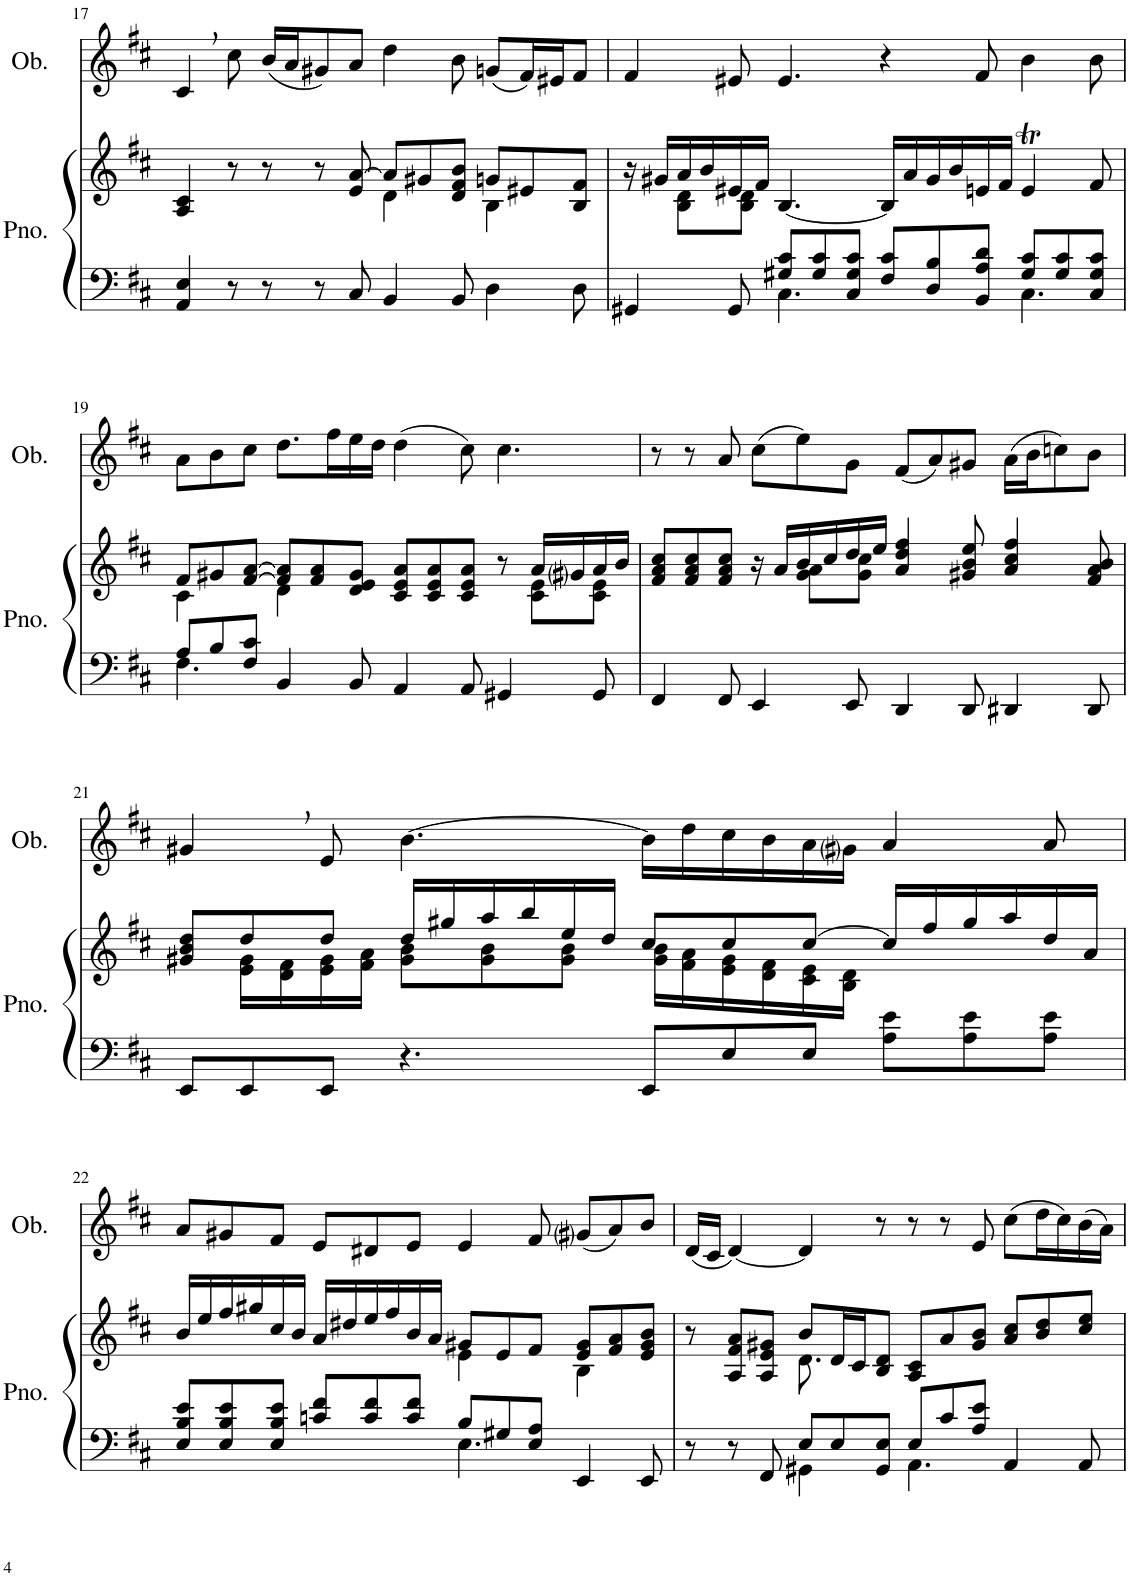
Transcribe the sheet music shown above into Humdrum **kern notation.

**kern	**kern	**kern
*part2	*part2	*part1
*staff3	*staff2	*staff1
*I"Piano	*	*I"Oboe
*I'Pno.	*	*I'Ob.
!!LO:PB:g=z
*clefF4	*clefG2	*clefG2
*k[f#c#]	*k[f#c#]	*k[f#c#]
*M12/8	*M12/8	*M12/8
=17	=17	=17
*	*^	*
4AA/ 4E/	4A/ 4c#/	2.ryy	4c#,/
8r	8r	.	8cc#\
8r	8r	.	(16b/LL
.	.	.	16a/J
8r	8r	.	8g#X/)
8C#/	8e/ [8a/	.	8a/J
4BB/	8a/L]	4d\	4dd\
.	8g#X/	.	.
8BB/	8d/ 8f#/ 8b/J	8ryy	8b\
4D\	8gn/L	4B\	(8gn/L
.	8e#X/	.	16f#/L)
.	.	.	16e#X/J
8D\	8B/ 8f#/J	8ryy	8f#/J
=18	=18	=18	=18
*^	*	*	*
4GG#X/	4.ryy	16r	8ryy	4f#/
.	.	16g#X/LL	.	.
.	.	16a/	8B\ 8d\L	.
.	.	16b/	.	.
8GG#/	.	16e#X/	8B\ 8d\J	8e#X/
.	.	16f#/JJ	.	.
8G#X/ 8c#/L	4.C#\	[4.B/	1ryy	4.e#/
8G#/ 8c#/	.	.	.	.
8C#/ 8G#/ 8c#/J	.	.	.	.
8F#/ 8c#/L	4.ryy	16B/LL]	.	4r
.	.	16a/	.	.
8D/ 8B/	.	16g#/	.	.
.	.	16b/	.	.
8BB/ 8A/ 8d/J	.	16en/	.	8f#/
.	.	16f#/JJ	.	.
8G#/ 8c#/L	4.C#\	4eT/	.	4b\
8G#/ 8c#/	.	.	.	.
8C#/ 8G#/ 8c#/J	.	8f#/	8ryy	8b\
!!LO:LB:g=z
=19	=19	=19	=19	=19
8A/L	4.F#\	8f#/L	4c#\	8a\L
8B/	.	8g#X/	.	8b\
8F#/ 8c#/J	.	[8f#/ [8a/J	8ryy	8cc#\J
4BB/	1ryy	8f#/] 8a/]L	4d\	8.dd\L
.	.	8f#/ 8a/	.	.
.	.	.	.	16ff#\L
8BB/	.	8d/ 8e/ 8g#/J	8ryy	16ee\
.	.	.	.	16dd\JJ
*	*	*v	*v	*
4AA/	.	8c#/ 8e/ 8a/L	(4dd\
.	.	8c#/ 8e/ 8a/	.
8AA/	.	8c#/ 8e/ 8a/J	8cc#\)
4GG#X/	.	8r	4.cc#\
*	*	*^	*
.	.	16a/LL	8c#\ 8e\L	.
.	.	16g#i/	.	.
8GG#/	8ryy	16a/	8c#\ 8e\J	.
.	.	16b/JJ	.	.
*v	*v	*	*	*
=20	=20	=20	=20
4FF#/	8f#/ 8a/ 8cc#/L	2ryy	8r
.	8f#/ 8a/ 8cc#/	.	8r
8FF#/	8f#/ 8a/ 8cc#/J	.	8a/
4EE/	16r	.	(8cc#\L
.	16a/LL	.	.
.	16b/	8g\ 8a\L	8ee\)
.	16cc#/	.	.
8EE/	16dd/	8g\ 8cc#\J	8g\J
.	16ee/JJ	.	.
4DD/	4a/ 4dd/ 4ff#/	2.ryy	(8f#/L
.	.	.	8a/)
8DD/	8g#X/ 8b/ 8ee/	.	8g#X/J
4DD#X/	4a/ 4cc#/ 4ff#/	.	(16a\LL
.	.	.	16b\J
.	.	.	8ccn\)
8DD#/	8f#/ 8a/ 8b/	.	8b\J
!!LO:LB:g=z
=21	=21	=21	=21
8EE/L	8g#X/ 8b/ 8dd/L	8ryy	4g#X,/
8EE/	8dd/	16e\ 16g#\LL	.
.	.	16d\ 16f#\	.
8EE/J	8dd/J	16e\ 16g#\	8e/
.	.	16f#\ 16a\JJ	.
4.r	16dd/LL	8g#\ 8b\L	[4.b\
.	16gg#X/	.	.
.	16aa/	8g#\ 8b\	.
.	16bb/	.	.
.	16ee/	8g#\ 8b\J	.
.	16dd/JJ	.	.
8EE/L	8cc#/L	16g#\ 16b\LL	16b\LL]
.	.	16f#\ 16a\	16dd\
8E/	8cc#/	16e\ 16g#\	16cc#\
.	.	16d\ 16f#\	16b\
8E/J	[8cc#/J	16c#\ 16e\	16a\
.	.	16B\ 16d\JJ	16g#i\JJ
8A\ 8e\L	16cc#/LL]	4.ryy	4a/
.	16ff#/	.	.
8A\ 8e\	16gg#/	.	.
.	16aa/	.	.
8A\ 8e\J	16dd/	.	8a/
.	16a/JJ	.	.
!!LO:LB:g=z
=22	=22	=22	=22
*^	*	*	*
8E/ 8B/ 8e/L	2.ryy	16b/LL	2.ryy	8a/L
.	.	16ee/	.	.
8E/ 8B/ 8e/	.	16ff#/	.	8g#X/
.	.	16gg#X/	.	.
8E/ 8B/ 8e/J	.	16cc#/	.	8f#/J
.	.	16b/JJ	.	.
8cn/ 8f#/L	.	16a/LL	.	8e/L
.	.	16dd#X/	.	.
8c/ 8f#/	.	16ee/	.	8d#X/
.	.	16ff#/	.	.
8c/ 8f#/J	.	16b/	.	8e/J
.	.	16a/JJ	.	.
8B/L	4.E\	8g#X/L	4e\	4e/
8G#X/	.	8e/	.	.
8E/ 8A/J	.	8f#/J	8ryy	8f#/
4EE/	4.ryy	8e/ 8g#/L	4B\	(8g#i/L
.	.	8f#/ 8a/	.	8a/)
8EE/	.	8e/ 8g#/ 8b/J	8ryy	8b/J
=23	=23	=23	=23	=23
8r	4.ryy	8r	4.ryy	(16d/LL
.	.	.	.	16c#/JJ
8r	.	8A/ 8f#/ 8a/L	.	[4d/)
8FF#/	.	8A/ 8e/ 8g#X/J	.	.
8E/L	4GG#X\	8b/L	8.d\	4d/]
8E/	.	16d/L	.	.
.	.	16c#/J	2...ryy	.
8GG#/ 8E/J	8ryy	8B/ 8d/J	.	8r
8E/L	4.AA\	8A/ 8c#/L	.	8r
8c#/	.	8a/	.	8r
8A/ 8e/J	.	8g#/ 8b/J	.	8e/
4AA/	4.ryy	8a/ 8cc#/L	.	(8cc#\L
.	.	8b/ 8dd/	.	16dd\L
.	.	.	.	16cc#\)
8AA/	.	8cc#/ 8ee/J	.	(16b\
.	.	.	.	16a\JJ)
*v	*v	*	*	*
*	*v	*v	*
=	=	=
*-	*-	*-
